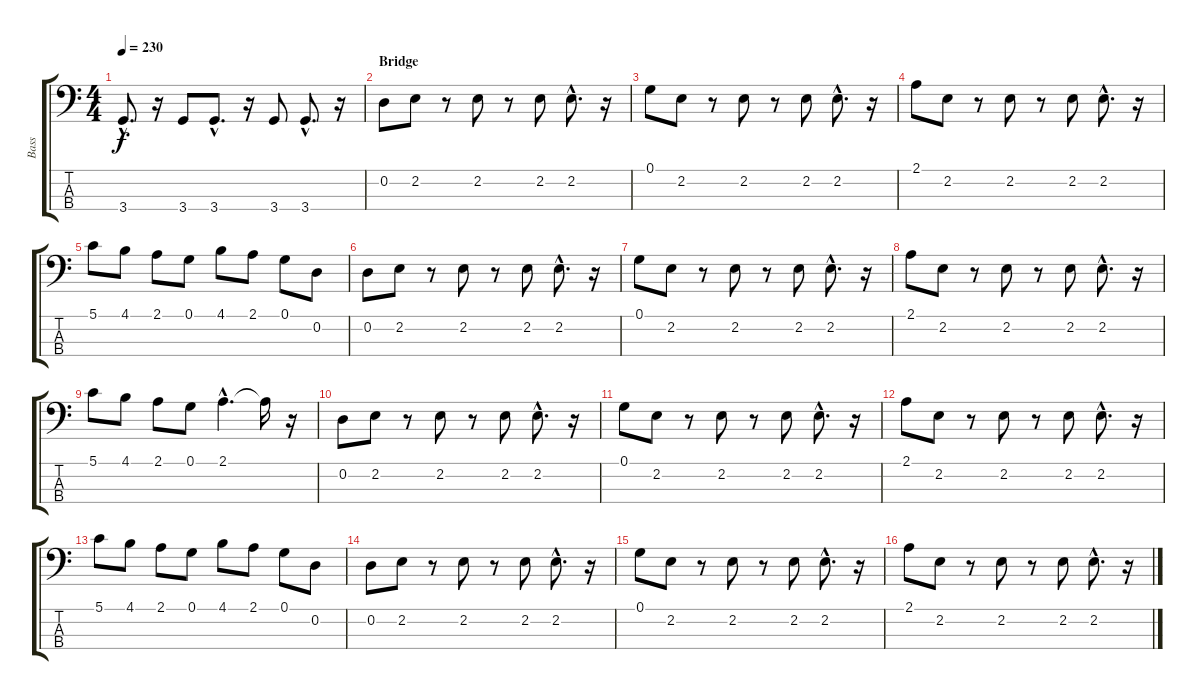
\track ("Bass" "Bass") {instrument fretlessbass}
\staff {score tabs}
\tuning (G2 D2 A1 E1) {hide}
\ts (4 4)
\tempo 230
\clef f4
\ks c
3.4{hac}.8{d dy f} r.16 3.4.8 3.4{hac}.8{d} r.16 3.4.8 3.4{hac}.8{d} r.16 |
\section ("" "Bridge")
0.2.8 2.2.8 r.8 2.2.8 r.8 2.2.8 2.2{hac}.8{d} r.16 |
0.1.8 2.2.8 r.8 2.2.8 r.8 2.2.8 2.2{hac}.8{d} r.16 |
2.1.8 2.2.8 r.8 2.2.8 r.8 2.2.8 2.2{hac}.8{d} r.16 |
5.1.8 4.1.8 2.1.8 0.1.8 4.1.8 2.1.8 0.1.8 0.2.8 |
0.2.8 2.2.8 r.8 2.2.8 r.8 2.2.8 2.2{hac}.8{d} r.16 |
0.1.8 2.2.8 r.8 2.2.8 r.8 2.2.8 2.2{hac}.8{d} r.16 |
2.1.8 2.2.8 r.8 2.2.8 r.8 2.2.8 2.2{hac}.8{d} r.16 |
5.1.8 4.1.8 2.1.8 0.1.8 2.1{hac}.4{d} 2.1{t}.16 r.16 |
0.2.8 2.2.8 r.8 2.2.8 r.8 2.2.8 2.2{hac}.8{d} r.16 |
0.1.8 2.2.8 r.8 2.2.8 r.8 2.2.8 2.2{hac}.8{d} r.16 |
2.1.8 2.2.8 r.8 2.2.8 r.8 2.2.8 2.2{hac}.8{d} r.16 |
5.1.8 4.1.8 2.1.8 0.1.8 4.1.8 2.1.8 0.1.8 0.2.8 |
0.2.8 2.2.8 r.8 2.2.8 r.8 2.2.8 2.2{hac}.8{d} r.16 |
0.1.8 2.2.8 r.8 2.2.8 r.8 2.2.8 2.2{hac}.8{d} r.16 |
2.1.8 2.2.8 r.8 2.2.8 r.8 2.2.8 2.2{hac}.8{d} r.16
